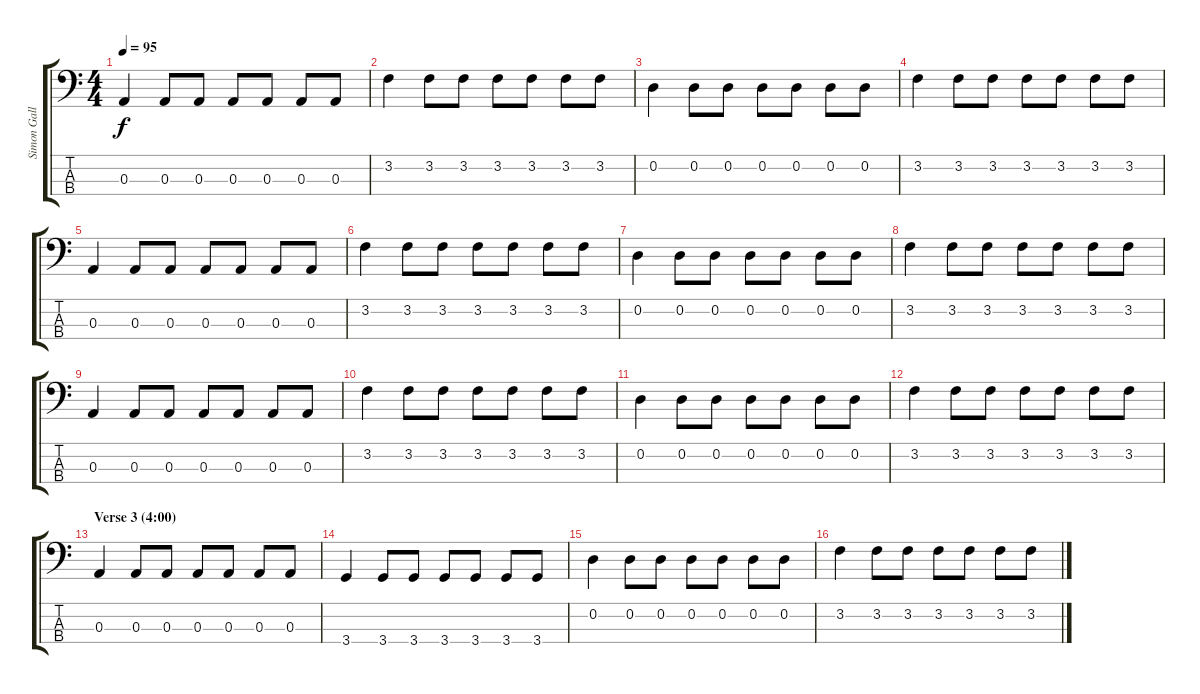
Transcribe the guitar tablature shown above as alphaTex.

\track ("Simon Gallup (bass)" "Simon Gall") {instrument electricbasspick}
\staff {score tabs}
\tuning (G2 D2 A1 E1) {hide}
\ts (4 4)
\tempo 95
\clef f4
\ks c
0.3.4{dy f} 0.3.8 0.3.8 0.3.8 0.3.8 0.3.8 0.3.8 |
3.2.4 3.2.8 3.2.8 3.2.8 3.2.8 3.2.8 3.2.8 |
0.2.4 0.2.8 0.2.8 0.2.8 0.2.8 0.2.8 0.2.8 |
3.2.4 3.2.8 3.2.8 3.2.8 3.2.8 3.2.8 3.2.8 |
0.3.4 0.3.8 0.3.8 0.3.8 0.3.8 0.3.8 0.3.8 |
3.2.4 3.2.8 3.2.8 3.2.8 3.2.8 3.2.8 3.2.8 |
0.2.4 0.2.8 0.2.8 0.2.8 0.2.8 0.2.8 0.2.8 |
3.2.4 3.2.8 3.2.8 3.2.8 3.2.8 3.2.8 3.2.8 |
0.3.4 0.3.8 0.3.8 0.3.8 0.3.8 0.3.8 0.3.8 |
3.2.4 3.2.8 3.2.8 3.2.8 3.2.8 3.2.8 3.2.8 |
0.2.4 0.2.8 0.2.8 0.2.8 0.2.8 0.2.8 0.2.8 |
3.2.4 3.2.8 3.2.8 3.2.8 3.2.8 3.2.8 3.2.8 |
\section ("" "Verse 3 (4:00)")
0.3.4 0.3.8 0.3.8 0.3.8 0.3.8 0.3.8 0.3.8 |
3.4.4 3.4.8 3.4.8 3.4.8 3.4.8 3.4.8 3.4.8 |
0.2.4 0.2.8 0.2.8 0.2.8 0.2.8 0.2.8 0.2.8 |
3.2.4 3.2.8 3.2.8 3.2.8 3.2.8 3.2.8 3.2.8
